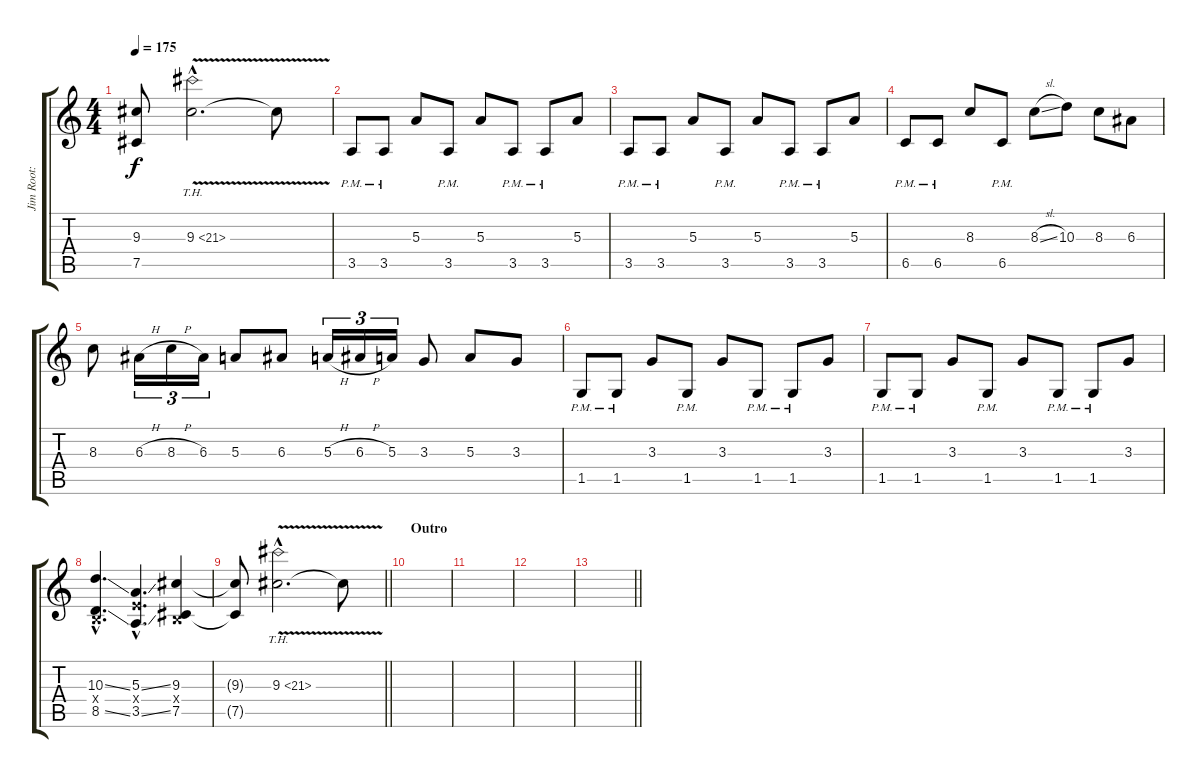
\track ("Jim Root: Improvised Chorus" "Jim Root: ") {instrument distortionguitar}
\staff {score tabs}
\tuning (Db4 Ab3 E3 B2 Gb2 B1) {hide}
\ts (4 4)
\tempo 175
\clef g2
\ks c
(9.3{t} 7.5{t}).8{dy f} 9.3{th 12 v hac}.2{d} 9.3{t}.8 |
3.5{pm}.8 3.5{pm}.8 5.3.8 3.5{pm}.8 5.3.8 3.5{pm}.8 3.5{pm}.8 5.3.8 |
3.5{pm}.8 3.5{pm}.8 5.3.8 3.5{pm}.8 5.3.8 3.5{pm}.8 3.5{pm}.8 5.3.8 |
6.5{pm}.8 6.5{pm}.8 8.3.8 6.5{pm}.8 8.3{sl}.8 10.3.8 8.3.8 6.3.8 |
8.3.8 6.3{h}.16{tu (3 2)} 8.3{h}.16{tu (3 2)} 6.3.16{tu (3 2)} 5.3.8 6.3.8 5.3{h}.16{tu (3 2)} 6.3{h}.16{tu (3 2)} 5.3.16{tu (3 2)} 3.3.8 5.3.8 3.3.8 |
1.5{pm}.8 1.5{pm}.8 3.3.8 1.5{pm}.8 3.3.8 1.5{pm}.8 1.5{pm}.8 3.3.8 |
1.5{pm}.8 1.5{pm}.8 3.3.8 1.5{pm}.8 3.3.8 1.5{pm}.8 1.5{pm}.8 3.3.8 |
(10.3{ss hac} 0.4{hac x} 8.5{ss hac}).4{d} (5.3{ss hac} 5.4{hac x} 3.5{ss hac}).4{d} (9.3 0.4{x} 7.5).4 |
\barLineRight lightlight
(9.3{t} 7.5{t}).8 9.3{th 12 v hac}.2{d} 9.3{t}.8 |
\section ("" "Outro")
|
|
|
\barLineRight lightlight
